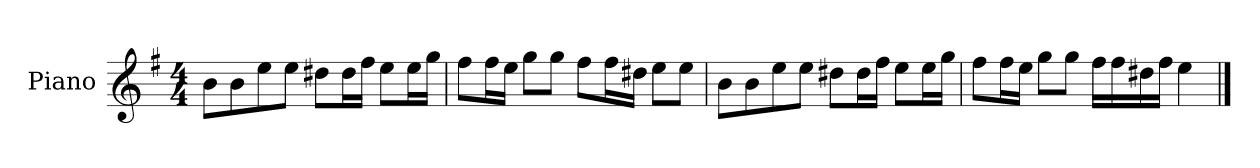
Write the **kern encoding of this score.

**kern
*part1
*staff1
*I"Piano
*I'P-no
*clefG2
*k[f#]
*M4/4
*MM90
=1
8b\L
8b\
8ee\
8ee\J
8dd#X\L
16dd#\L
16ff#\JJ
8ee\L
16ee\L
16gg\JJ
=2
8ff#\L
16ff#\L
16ee\JJ
8gg\L
8gg\J
8ff#\L
16ff#\L
16dd#X\JJ
8ee\L
8ee\J
=3
8b\L
8b\
8ee\
8ee\J
8dd#X\L
16dd#\L
16ff#\JJ
8ee\L
16ee\L
16gg\JJ
!!LO:LB:g=z
=4
8ff#\L
16ff#\L
16ee\JJ
8gg\L
8gg\J
16ff#\LL
16ff#\
16dd#X\
16ff#\JJ
4ee\
==
*-
